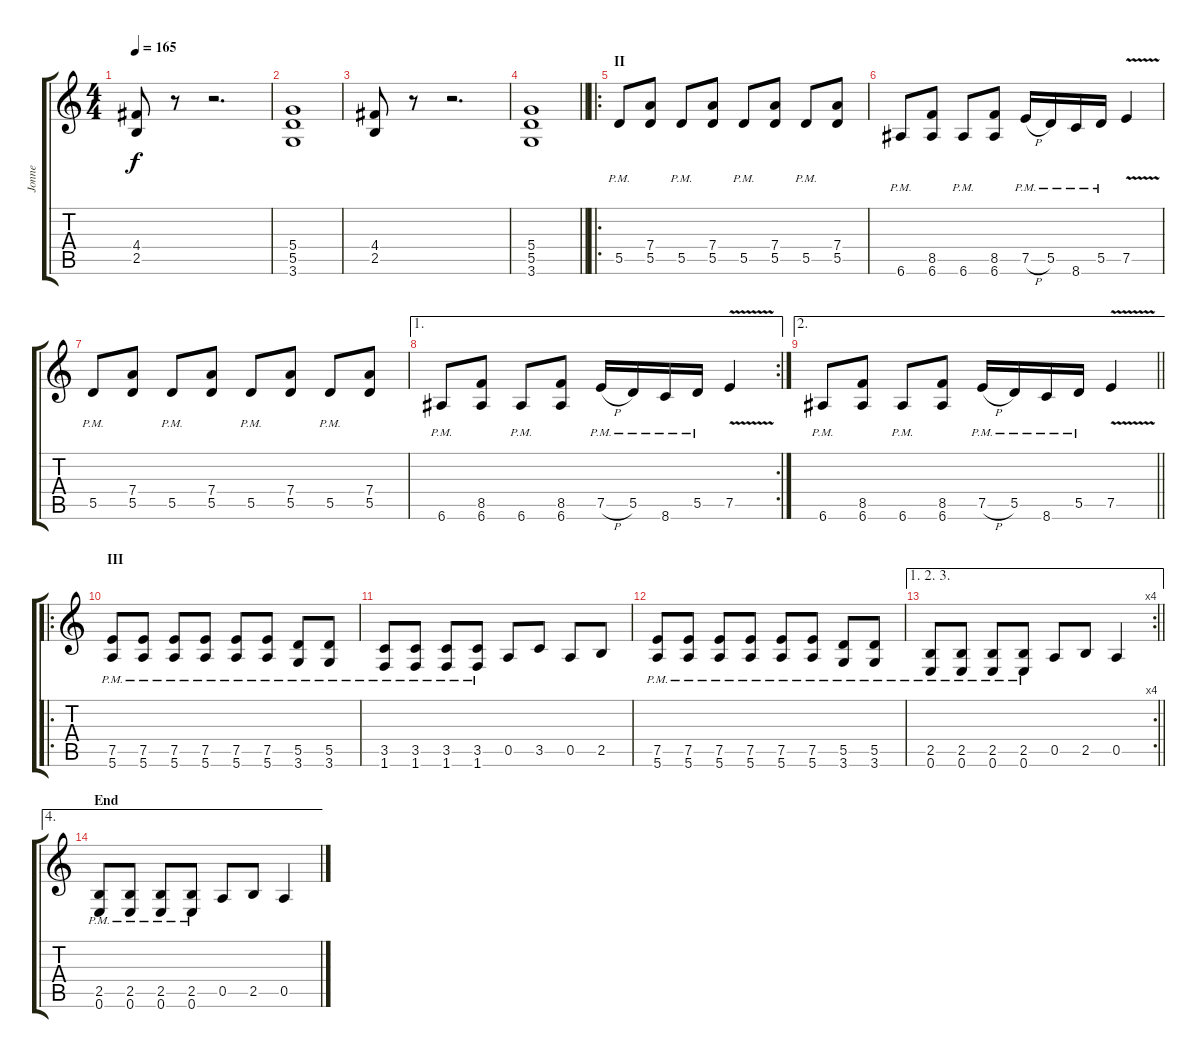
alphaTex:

\track ("Jonne" "Jonne") {instrument distortionguitar}
\staff {score tabs}
\tuning (E4 B3 G3 D3 A2 E2) {hide}
\ts (4 4)
\tempo 165
\clef g2
\ks c
(4.4 2.5).8{dy f} r.8 r.2{d} |
(5.4 5.5 3.6).1 |
(4.4 2.5).8 r.8 r.2{d} |
\barLineRight lightlight
(5.4 5.5 3.6).1 |
\ro
\section ("" "II")
5.5{pm}.8 (7.4 5.5).8 5.5{pm}.8 (7.4 5.5).8 5.5{pm}.8 (7.4 5.5).8 5.5{pm}.8 (7.4 5.5).8 |
6.6{pm}.8 (8.5 6.6).8 6.6{pm}.8 (8.5 6.6).8 7.5{h pm}.16 5.5{pm}.16 8.6{pm}.16 5.5{pm}.16 7.5{v}.4 |
5.5{pm}.8 (7.4 5.5).8 5.5{pm}.8 (7.4 5.5).8 5.5{pm}.8 (7.4 5.5).8 5.5{pm}.8 (7.4 5.5).8 |
\ae 1
\rc 2
6.6{pm}.8 (8.5 6.6).8 6.6{pm}.8 (8.5 6.6).8 7.5{h pm}.16 5.5{pm}.16 8.6{pm}.16 5.5{pm}.16 7.5{v}.4 |
\ae 2
\barLineRight lightlight
6.6{pm}.8 (8.5 6.6).8 6.6{pm}.8 (8.5 6.6).8 7.5{h pm}.16 5.5{pm}.16 8.6{pm}.16 5.5{pm}.16 7.5{v}.4 |
\ro
\section ("" "III")
(7.5{pm} 5.6{pm}).8 (7.5{pm} 5.6{pm}).8 (7.5{pm} 5.6{pm}).8 (7.5{pm} 5.6{pm}).8 (7.5{pm} 5.6{pm}).8 (7.5{pm} 5.6{pm}).8 (5.5{pm} 3.6{pm}).8 (5.5{pm} 3.6{pm}).8 |
(3.5{pm} 1.6{pm}).8 (3.5{pm} 1.6{pm}).8 (3.5{pm} 1.6{pm}).8 (3.5{pm} 1.6{pm}).8 0.5.8 3.5.8 0.5.8 2.5.8 |
(7.5{pm} 5.6{pm}).8 (7.5{pm} 5.6{pm}).8 (7.5{pm} 5.6{pm}).8 (7.5{pm} 5.6{pm}).8 (7.5{pm} 5.6{pm}).8 (7.5{pm} 5.6{pm}).8 (5.5{pm} 3.6{pm}).8 (5.5{pm} 3.6{pm}).8 |
\ae (1 2 3)
\rc 4
\barLineRight lightlight
(2.5{pm} 0.6{pm}).8 (2.5{pm} 0.6{pm}).8 (2.5{pm} 0.6{pm}).8 (2.5{pm} 0.6{pm}).8 0.5.8 2.5.8 0.5.4 |
\ae 4
\section ("" "End")
(2.5{pm} 0.6{pm}).8 (2.5{pm} 0.6{pm}).8 (2.5{pm} 0.6{pm}).8 (2.5{pm} 0.6{pm}).8 0.5.8 2.5.8 0.5.4
